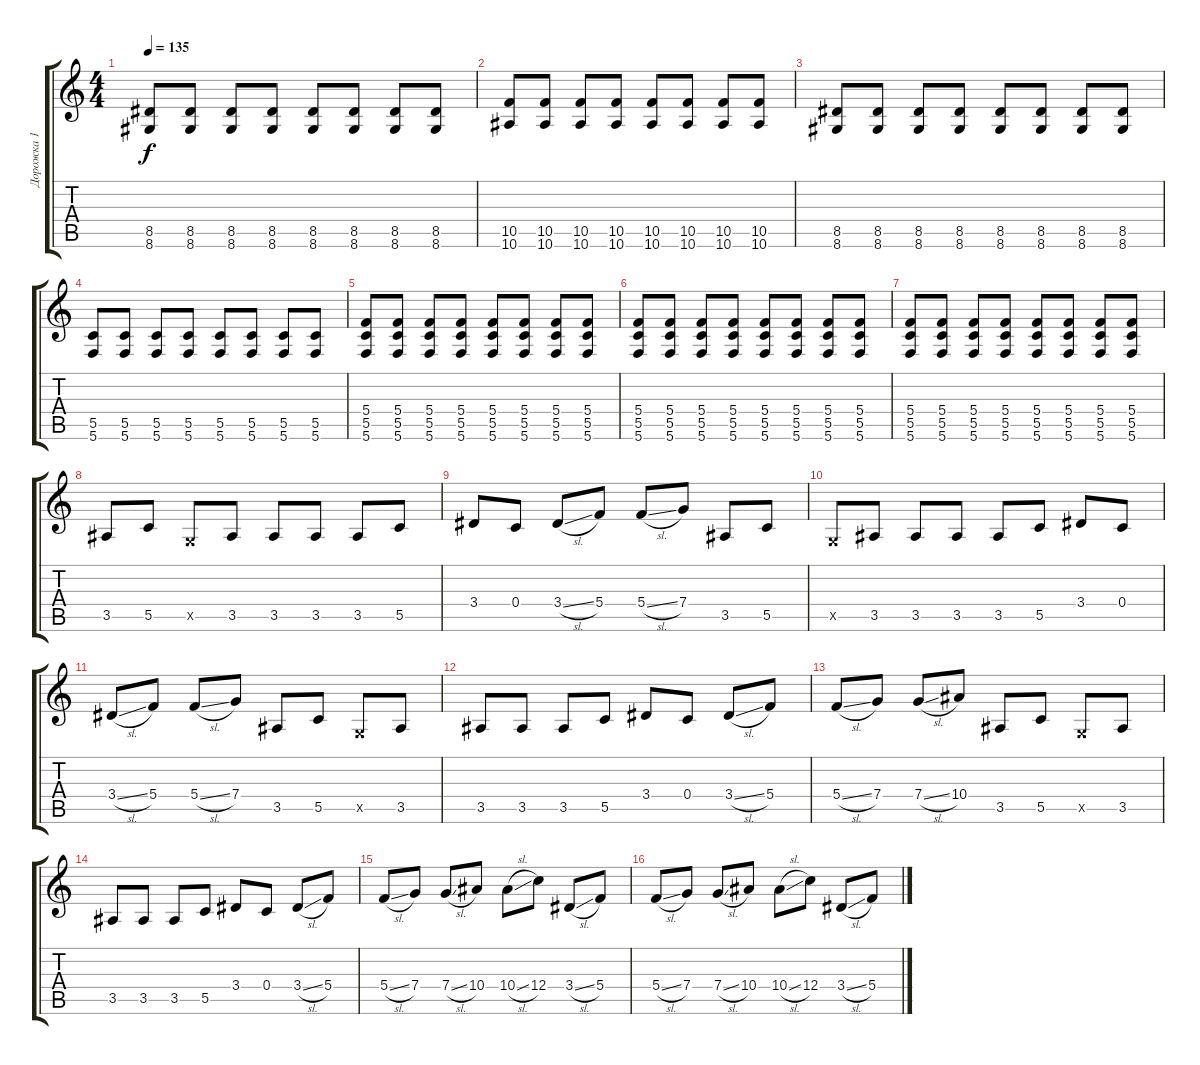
\track ("Дорожка 1" "Дорожка 1") {instrument overdrivenguitar}
\staff {score tabs}
\tuning (D4 A3 F3 C3 G2 C2) {hide}
\ts (4 4)
\tempo 135
\clef g2
\ks c
(8.5 8.6).8{dy f} (8.5 8.6).8 (8.5 8.6).8 (8.5 8.6).8 (8.5 8.6).8 (8.5 8.6).8 (8.5 8.6).8 (8.5 8.6).8 |
(10.5 10.6).8 (10.5 10.6).8 (10.5 10.6).8 (10.5 10.6).8 (10.5 10.6).8 (10.5 10.6).8 (10.5 10.6).8 (10.5 10.6).8 |
(8.5 8.6).8 (8.5 8.6).8 (8.5 8.6).8 (8.5 8.6).8 (8.5 8.6).8 (8.5 8.6).8 (8.5 8.6).8 (8.5 8.6).8 |
(5.5 5.6).8 (5.5 5.6).8 (5.5 5.6).8 (5.5 5.6).8 (5.5 5.6).8 (5.5 5.6).8 (5.5 5.6).8 (5.5 5.6).8 |
(5.4 5.5 5.6).8 (5.4 5.5 5.6).8 (5.4 5.5 5.6).8 (5.4 5.5 5.6).8 (5.4 5.5 5.6).8 (5.4 5.5 5.6).8 (5.4 5.5 5.6).8 (5.4 5.5 5.6).8 |
(5.4 5.5 5.6).8 (5.4 5.5 5.6).8 (5.4 5.5 5.6).8 (5.4 5.5 5.6).8 (5.4 5.5 5.6).8 (5.4 5.5 5.6).8 (5.4 5.5 5.6).8 (5.4 5.5 5.6).8 |
(5.4 5.5 5.6).8 (5.4 5.5 5.6).8 (5.4 5.5 5.6).8 (5.4 5.5 5.6).8 (5.4 5.5 5.6).8 (5.4 5.5 5.6).8 (5.4 5.5 5.6).8 (5.4 5.5 5.6).8 |
3.5.8{instrument distortionguitar} 5.5.8 0.5{x}.8 3.5.8 3.5.8 3.5.8 3.5.8 5.5.8 |
3.4.8 0.4.8 3.4{sl}.8 5.4.8 5.4{sl}.8 7.4.8 3.5.8 5.5.8 |
0.5{x}.8 3.5.8 3.5.8 3.5.8 3.5.8 5.5.8 3.4.8 0.4.8 |
3.4{sl}.8 5.4.8 5.4{sl}.8 7.4.8 3.5.8 5.5.8 0.5{x}.8 3.5.8 |
3.5.8 3.5.8 3.5.8 5.5.8 3.4.8 0.4.8 3.4{sl}.8 5.4.8 |
5.4{sl}.8 7.4.8 7.4{sl}.8 10.4.8 3.5.8 5.5.8 0.5{x}.8 3.5.8 |
3.5.8 3.5.8 3.5.8 5.5.8 3.4.8 0.4.8 3.4{sl}.8 5.4.8 |
5.4{sl}.8 7.4.8 7.4{sl}.8 10.4.8 10.4{sl}.8 12.4.8 3.4{sl}.8 5.4.8 |
5.4{sl}.8 7.4.8 7.4{sl}.8 10.4.8 10.4{sl}.8 12.4.8 3.4{sl}.8 5.4.8
